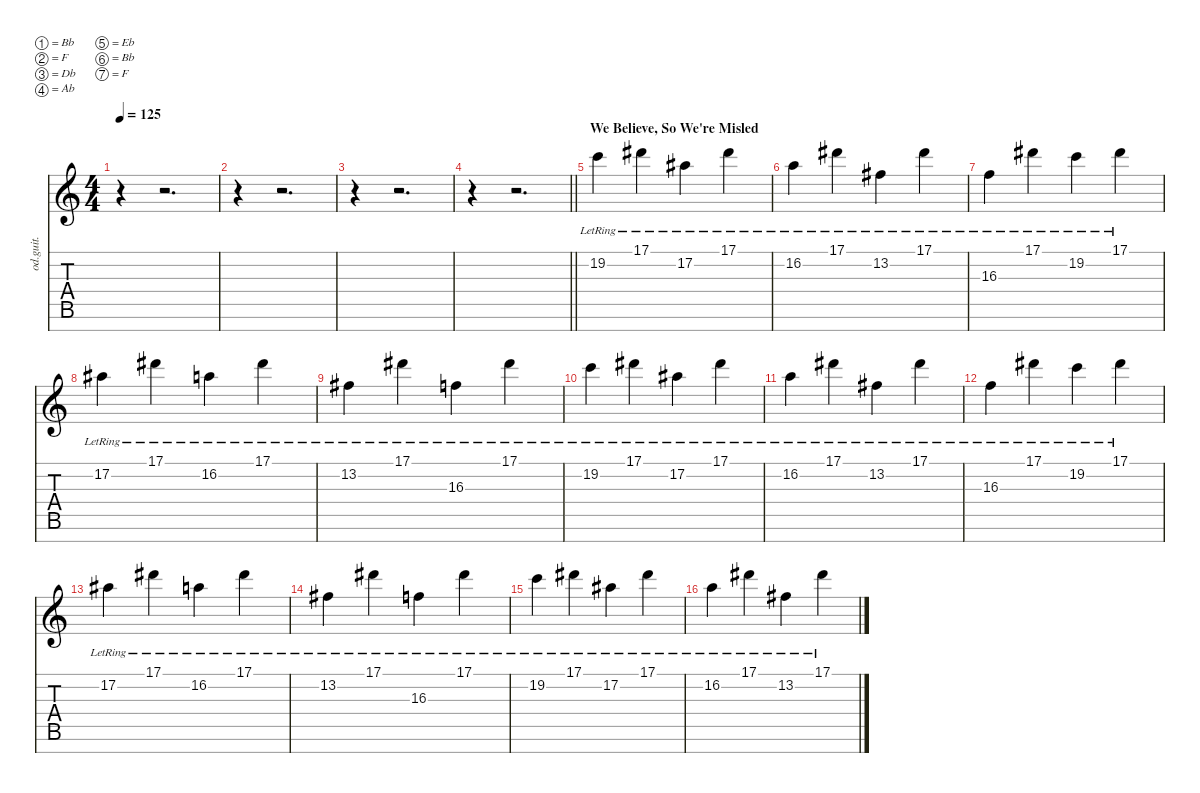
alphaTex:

\defaultSystemsLayout 4
\hideDynamics
\bracketExtendMode nobrackets
\track ("8 string Guitar SOLO (Fredrik Thordendal)" "od.guit.") {instrument overdrivenguitar}
\staff {score tabs}
\tuning (Bb3 F3 Db3 Ab2 Eb2 Bb1 F1)
\ts (4 4)
\tempo 125
\clef g2
\ks c
r.4{dy f beam Down} r.2{d beam Down} |
r.4{beam Down} r.2{d beam Down} |
r.4{beam Down} r.2{d beam Down} |
\barLineRight lightlight
r.4{beam Down} r.2{d beam Down} |
\section ("" "We Believe, So We're Misled")
19.2{lr}.4{beam Down} 17.1{lr acc #}.4{beam Down} 17.2{lr acc #}.4{beam Down} 17.1{lr acc #}.4{beam Down} |
16.2{lr}.4{beam Down} 17.1{lr acc #}.4{beam Down} 13.2{lr acc #}.4{beam Down} 17.1{lr acc #}.4{beam Down} |
16.3{lr}.4{beam Down} 17.1{lr acc #}.4{beam Down} 19.2{lr}.4{beam Down} 17.1{lr acc #}.4{beam Down} |
17.2{lr acc #}.4{beam Down} 17.1{lr acc #}.4{beam Down} 16.2{lr}.4{beam Down} 17.1{lr acc #}.4{beam Down} |
13.2{lr acc #}.4{beam Down} 17.1{lr acc #}.4{beam Down} 16.3{lr}.4{beam Down} 17.1{lr acc #}.4{beam Down} |
19.2{lr}.4{beam Down} 17.1{lr acc #}.4{beam Down} 17.2{lr acc #}.4{beam Down} 17.1{lr acc #}.4{beam Down} |
16.2{lr}.4{beam Down} 17.1{lr acc #}.4{beam Down} 13.2{lr acc #}.4{beam Down} 17.1{lr acc #}.4{beam Down} |
16.3{lr}.4{beam Down} 17.1{lr acc #}.4{beam Down} 19.2{lr}.4{beam Down} 17.1{lr acc #}.4{beam Down} |
17.2{lr acc #}.4{beam Down} 17.1{lr acc #}.4{beam Down} 16.2{lr}.4{beam Down} 17.1{lr acc #}.4{beam Down} |
13.2{lr acc #}.4{beam Down} 17.1{lr acc #}.4{beam Down} 16.3{lr}.4{beam Down} 17.1{lr acc #}.4{beam Down} |
19.2{lr}.4{beam Down} 17.1{lr acc #}.4{beam Down} 17.2{lr acc #}.4{beam Down} 17.1{lr acc #}.4{beam Down} |
16.2{lr}.4{beam Down} 17.1{lr acc #}.4{beam Down} 13.2{lr acc #}.4{beam Down} 17.1{lr acc #}.4{beam Down}
